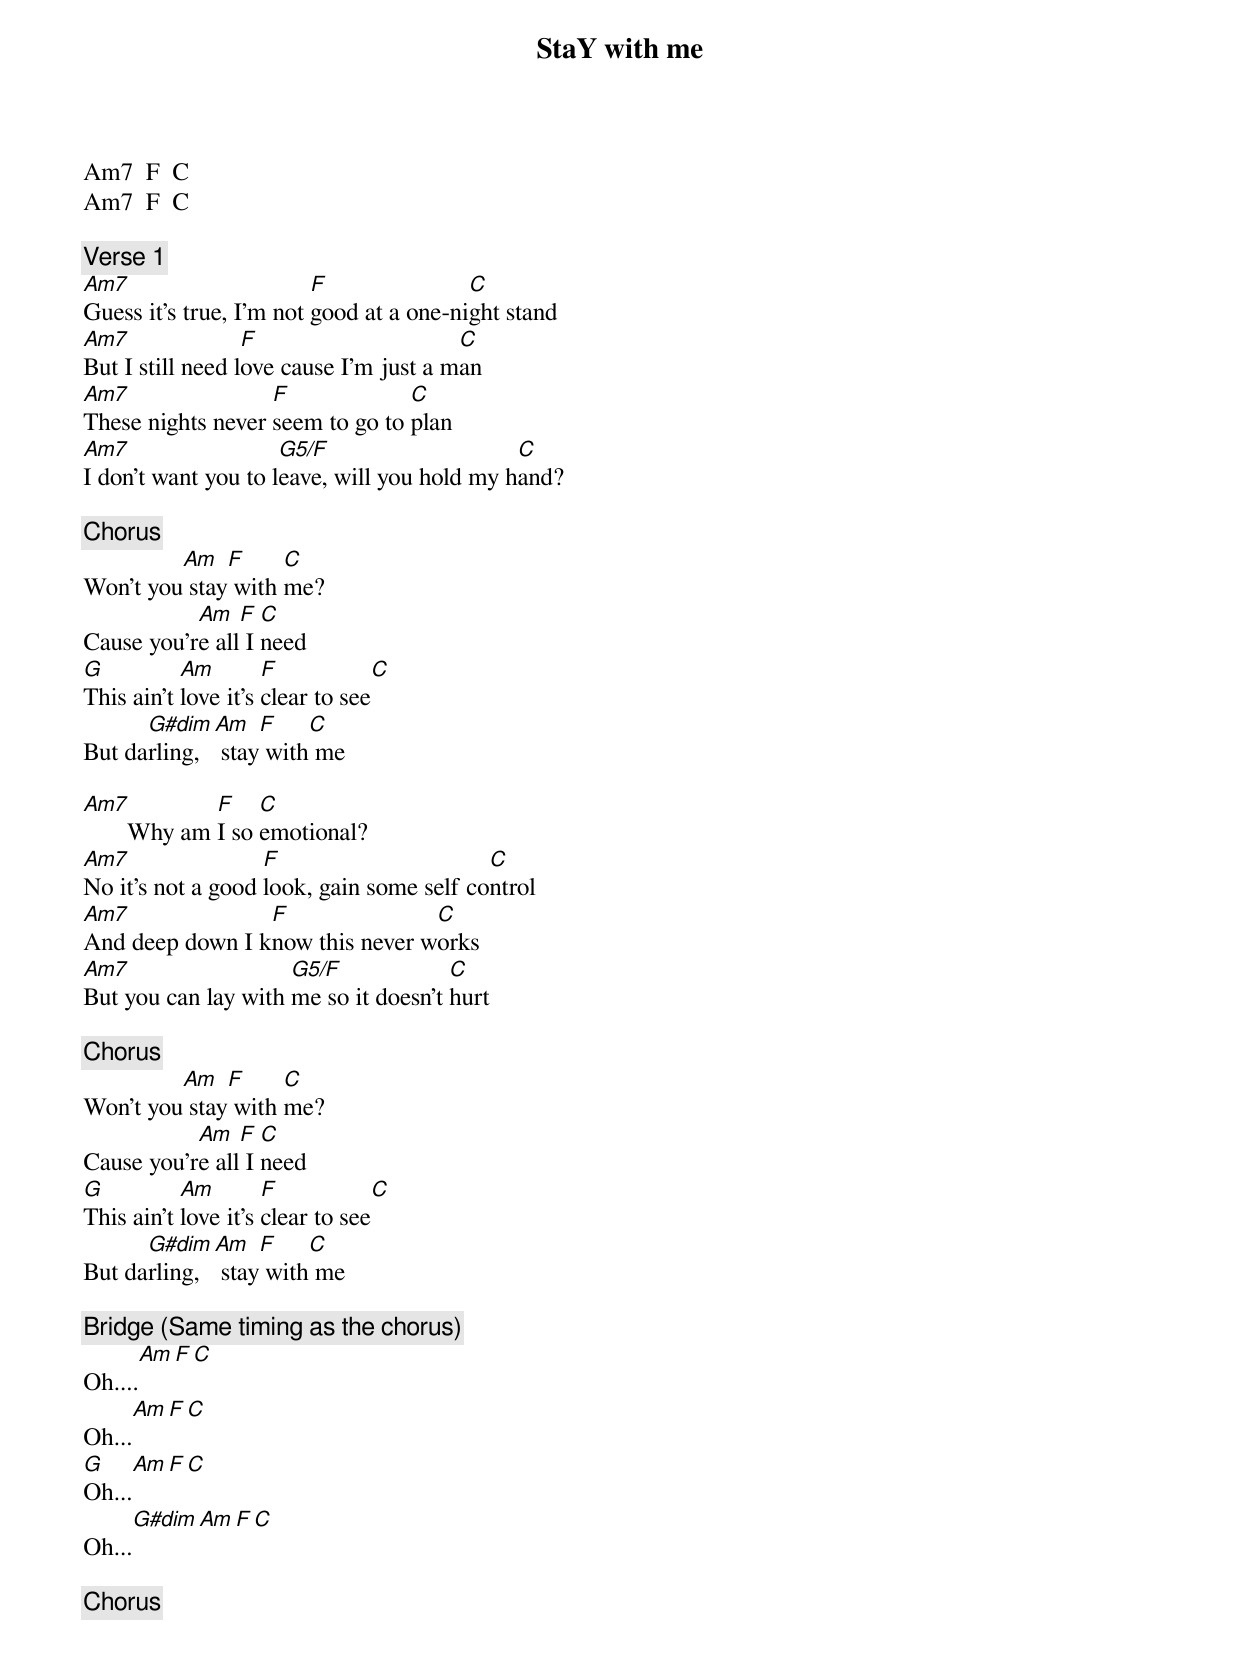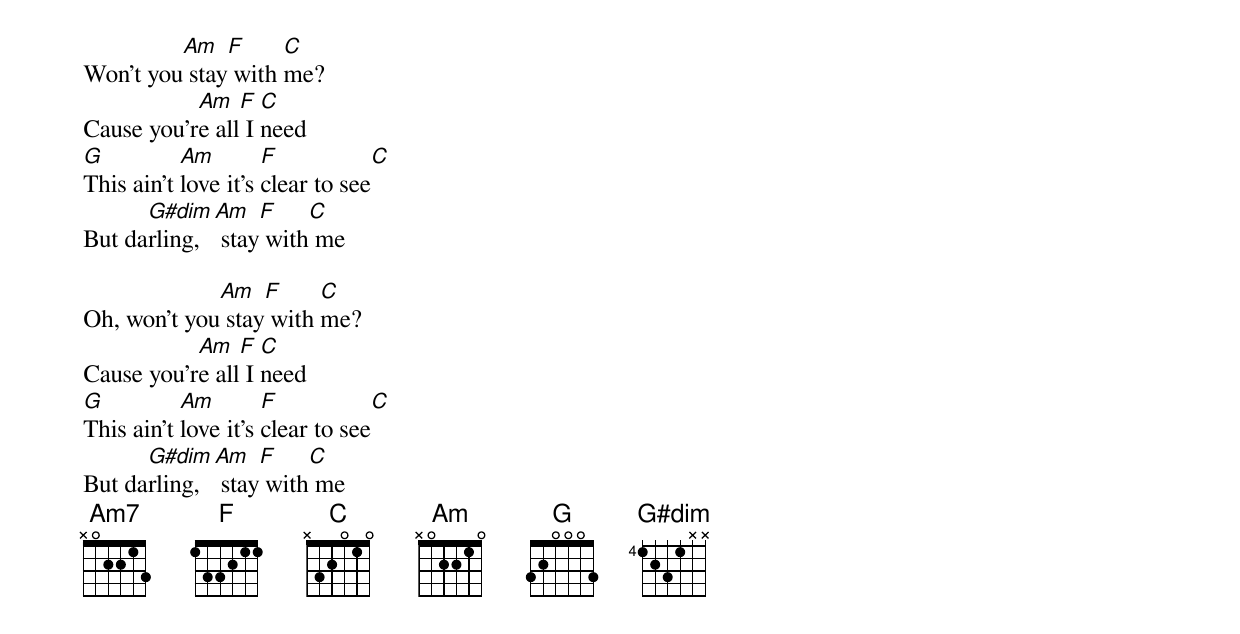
{t:StaY with me}
Am7  F  C
Am7  F  C

[Verse 1]
Am7                      F               C
Guess it's true, I'm not good at a one-night stand
Am7               F                     C
But I still need love cause I'm just a man
Am7                F             C
These nights never seem to go to plan
Am7                  G5/F                    C
I don't want you to leave, will you hold my hand?

[Chorus]
         Am   F     C
Won't you stay with me?
           Am   F  C
Cause you're all I need
G          Am        F            C
This ain't love it's clear to see
      G#dim Am   F    C
But darling, stay with me

Am7           F    C
       Why am I so emotional?
Am7                F                      C
No it's not a good look, gain some self control
Am7              F               C
And deep down I know this never works
Am7                  G5/F             C
But you can lay with me so it doesn't hurt

[Chorus]
         Am   F     C
Won't you stay with me?
           Am   F  C
Cause you're all I need
G          Am        F            C
This ain't love it's clear to see
      G#dim Am   F    C
But darling, stay with me

[Bridge] (Same timing as the chorus)
                 Am     F    C
Oh....
                  Am  F   C
Oh...
G             Am        F            C
Oh...
         G#dim Am   F    C
Oh...

[Chorus]
         Am   F     C
Won't you stay with me?
           Am   F  C
Cause you're all I need
G          Am        F            C
This ain't love it's clear to see
      G#dim Am   F    C
But darling, stay with me

             Am   F     C
Oh, won't you stay with me?
           Am   F  C
Cause you're all I need
G          Am        F            C
This ain't love it's clear to see
      G#dim Am   F    C
But darling, stay with me
